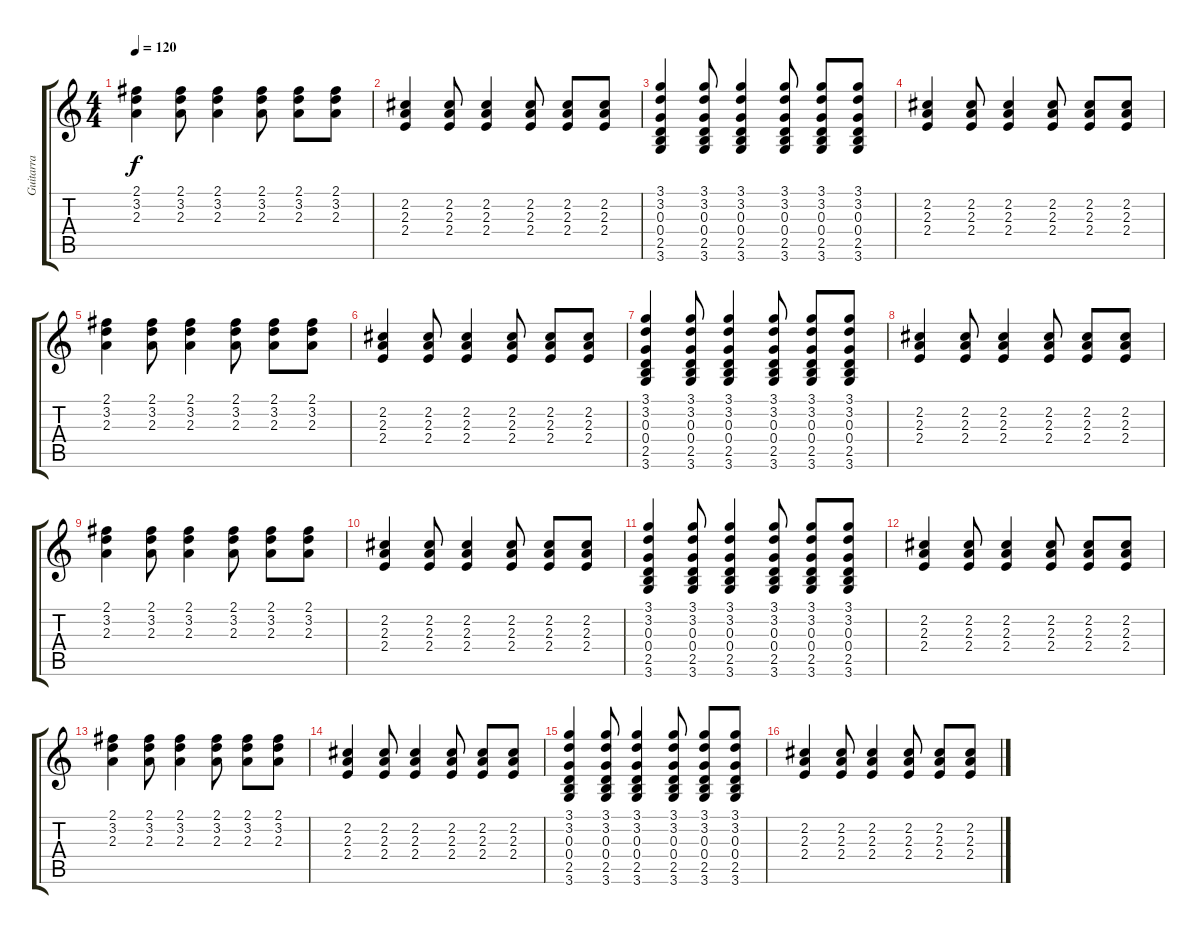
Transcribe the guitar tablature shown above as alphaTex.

\track ("Guitarra" "Guitarra") {instrument acousticguitarsteel}
\staff {score tabs}
\tuning (E4 B3 G3 D3 A2 E2) {hide}
\ts (4 4)
\tempo 120
\clef g2
\ks c
(2.1 3.2 2.3).4{dy f} (2.1 3.2 2.3).8 (2.1 3.2 2.3).4 (2.1 3.2 2.3).8 (2.1 3.2 2.3).8 (2.1 3.2 2.3).8 |
(2.2 2.3 2.4).4 (2.2 2.3 2.4).8 (2.2 2.3 2.4).4 (2.2 2.3 2.4).8 (2.2 2.3 2.4).8 (2.2 2.3 2.4).8 |
(3.1 3.2 0.3 0.4 2.5 3.6).4 (3.1 3.2 0.3 0.4 2.5 3.6).8 (3.1 3.2 0.3 0.4 2.5 3.6).4 (3.1 3.2 0.3 0.4 2.5 3.6).8 (3.1 3.2 0.3 0.4 2.5 3.6).8 (3.1 3.2 0.3 0.4 2.5 3.6).8 |
(2.2 2.3 2.4).4 (2.2 2.3 2.4).8 (2.2 2.3 2.4).4 (2.2 2.3 2.4).8 (2.2 2.3 2.4).8 (2.2 2.3 2.4).8 |
(2.1 3.2 2.3).4 (2.1 3.2 2.3).8 (2.1 3.2 2.3).4 (2.1 3.2 2.3).8 (2.1 3.2 2.3).8 (2.1 3.2 2.3).8 |
(2.2 2.3 2.4).4 (2.2 2.3 2.4).8 (2.2 2.3 2.4).4 (2.2 2.3 2.4).8 (2.2 2.3 2.4).8 (2.2 2.3 2.4).8 |
(3.1 3.2 0.3 0.4 2.5 3.6).4 (3.1 3.2 0.3 0.4 2.5 3.6).8 (3.1 3.2 0.3 0.4 2.5 3.6).4 (3.1 3.2 0.3 0.4 2.5 3.6).8 (3.1 3.2 0.3 0.4 2.5 3.6).8 (3.1 3.2 0.3 0.4 2.5 3.6).8 |
(2.2 2.3 2.4).4 (2.2 2.3 2.4).8 (2.2 2.3 2.4).4 (2.2 2.3 2.4).8 (2.2 2.3 2.4).8 (2.2 2.3 2.4).8 |
(2.1 3.2 2.3).4 (2.1 3.2 2.3).8 (2.1 3.2 2.3).4 (2.1 3.2 2.3).8 (2.1 3.2 2.3).8 (2.1 3.2 2.3).8 |
(2.2 2.3 2.4).4 (2.2 2.3 2.4).8 (2.2 2.3 2.4).4 (2.2 2.3 2.4).8 (2.2 2.3 2.4).8 (2.2 2.3 2.4).8 |
(3.1 3.2 0.3 0.4 2.5 3.6).4 (3.1 3.2 0.3 0.4 2.5 3.6).8 (3.1 3.2 0.3 0.4 2.5 3.6).4 (3.1 3.2 0.3 0.4 2.5 3.6).8 (3.1 3.2 0.3 0.4 2.5 3.6).8 (3.1 3.2 0.3 0.4 2.5 3.6).8 |
(2.2 2.3 2.4).4 (2.2 2.3 2.4).8 (2.2 2.3 2.4).4 (2.2 2.3 2.4).8 (2.2 2.3 2.4).8 (2.2 2.3 2.4).8 |
(2.1 3.2 2.3).4 (2.1 3.2 2.3).8 (2.1 3.2 2.3).4 (2.1 3.2 2.3).8 (2.1 3.2 2.3).8 (2.1 3.2 2.3).8 |
(2.2 2.3 2.4).4 (2.2 2.3 2.4).8 (2.2 2.3 2.4).4 (2.2 2.3 2.4).8 (2.2 2.3 2.4).8 (2.2 2.3 2.4).8 |
(3.1 3.2 0.3 0.4 2.5 3.6).4 (3.1 3.2 0.3 0.4 2.5 3.6).8 (3.1 3.2 0.3 0.4 2.5 3.6).4 (3.1 3.2 0.3 0.4 2.5 3.6).8 (3.1 3.2 0.3 0.4 2.5 3.6).8 (3.1 3.2 0.3 0.4 2.5 3.6).8 |
(2.2 2.3 2.4).4 (2.2 2.3 2.4).8 (2.2 2.3 2.4).4 (2.2 2.3 2.4).8 (2.2 2.3 2.4).8 (2.2 2.3 2.4).8
